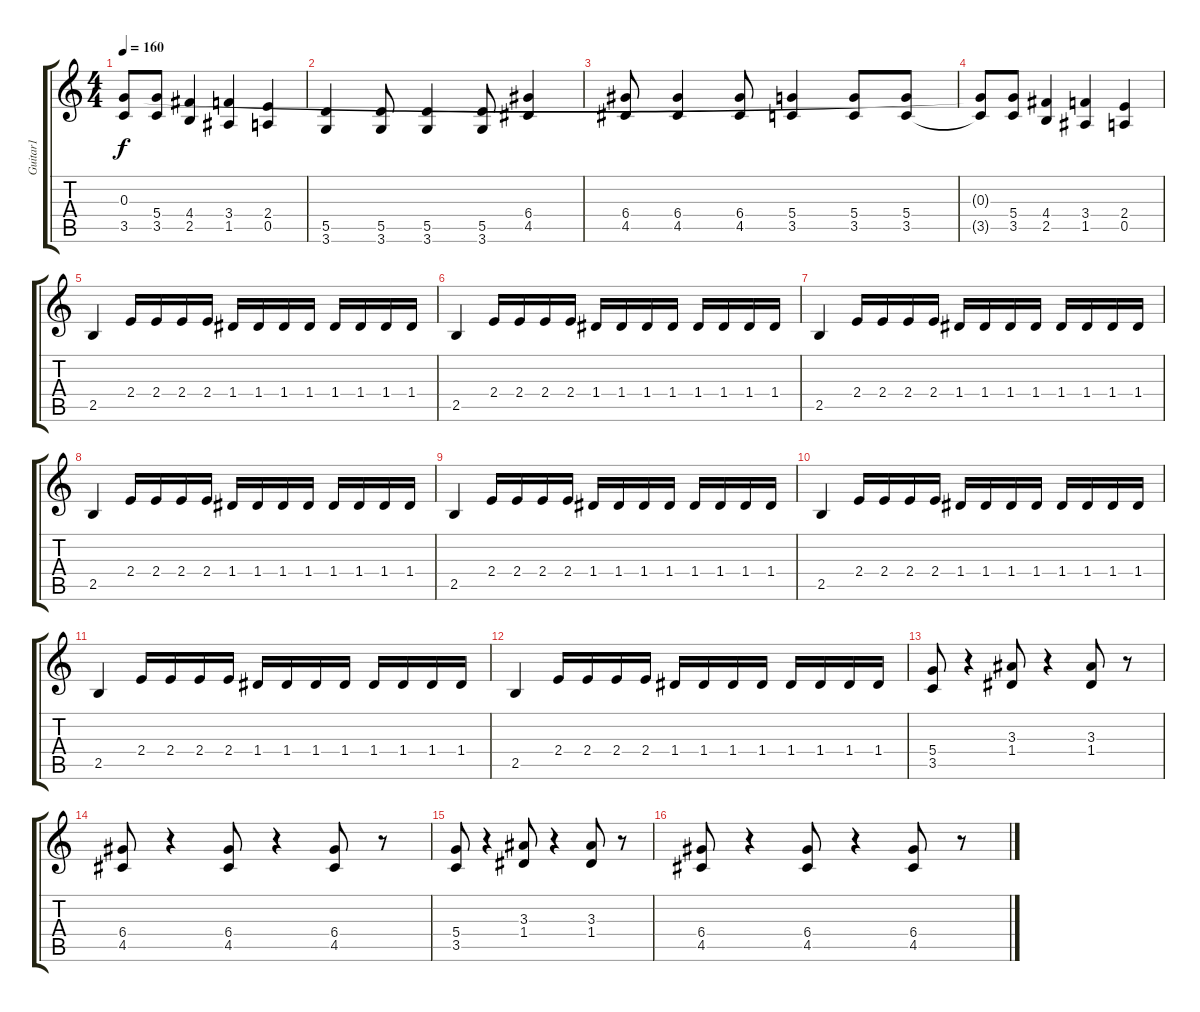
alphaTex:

\track ("Guitar1" "Guitar1") {instrument overdrivenguitar}
\staff {score tabs}
\tuning (E4 B3 G3 D3 A2 E2) {hide}
\ts (4 4)
\tempo 160
\clef g2
\ks c
(0.3{t} 3.5{t}).8{dy f} (5.4 3.5).8 (4.4 2.5).4 (3.4 1.5).4 (2.4 0.5).4 |
(5.5 3.6).4 (5.5 3.6).8 (5.5 3.6).4 (5.5 3.6).8 (6.4 4.5).4 |
(6.4 4.5).8 (6.4 4.5).4 (6.4 4.5).8 (5.4 3.5).4 (5.4 3.5).8 (5.4 3.5).8 |
(0.3{t} 3.5{t}).8 (5.4 3.5).8 (4.4 2.5).4 (3.4 1.5).4 (2.4 0.5).4 |
2.5.4 2.4.16 2.4.16 2.4.16 2.4.16 1.4.16 1.4.16 1.4.16 1.4.16 1.4.16 1.4.16 1.4.16 1.4.16 |
2.5.4 2.4.16 2.4.16 2.4.16 2.4.16 1.4.16 1.4.16 1.4.16 1.4.16 1.4.16 1.4.16 1.4.16 1.4.16 |
2.5.4 2.4.16 2.4.16 2.4.16 2.4.16 1.4.16 1.4.16 1.4.16 1.4.16 1.4.16 1.4.16 1.4.16 1.4.16 |
2.5.4 2.4.16 2.4.16 2.4.16 2.4.16 1.4.16 1.4.16 1.4.16 1.4.16 1.4.16 1.4.16 1.4.16 1.4.16 |
2.5.4 2.4.16 2.4.16 2.4.16 2.4.16 1.4.16 1.4.16 1.4.16 1.4.16 1.4.16 1.4.16 1.4.16 1.4.16 |
2.5.4 2.4.16 2.4.16 2.4.16 2.4.16 1.4.16 1.4.16 1.4.16 1.4.16 1.4.16 1.4.16 1.4.16 1.4.16 |
2.5.4 2.4.16 2.4.16 2.4.16 2.4.16 1.4.16 1.4.16 1.4.16 1.4.16 1.4.16 1.4.16 1.4.16 1.4.16 |
2.5.4 2.4.16 2.4.16 2.4.16 2.4.16 1.4.16 1.4.16 1.4.16 1.4.16 1.4.16 1.4.16 1.4.16 1.4.16 |
(5.4 3.5).8 r.4 (3.3 1.4).8 r.4 (3.3 1.4).8 r.8 |
(6.4 4.5).8 r.4 (6.4 4.5).8 r.4 (6.4 4.5).8 r.8 |
(5.4 3.5).8 r.4 (3.3 1.4).8 r.4 (3.3 1.4).8 r.8 |
(6.4 4.5).8 r.4 (6.4 4.5).8 r.4 (6.4 4.5).8 r.8
